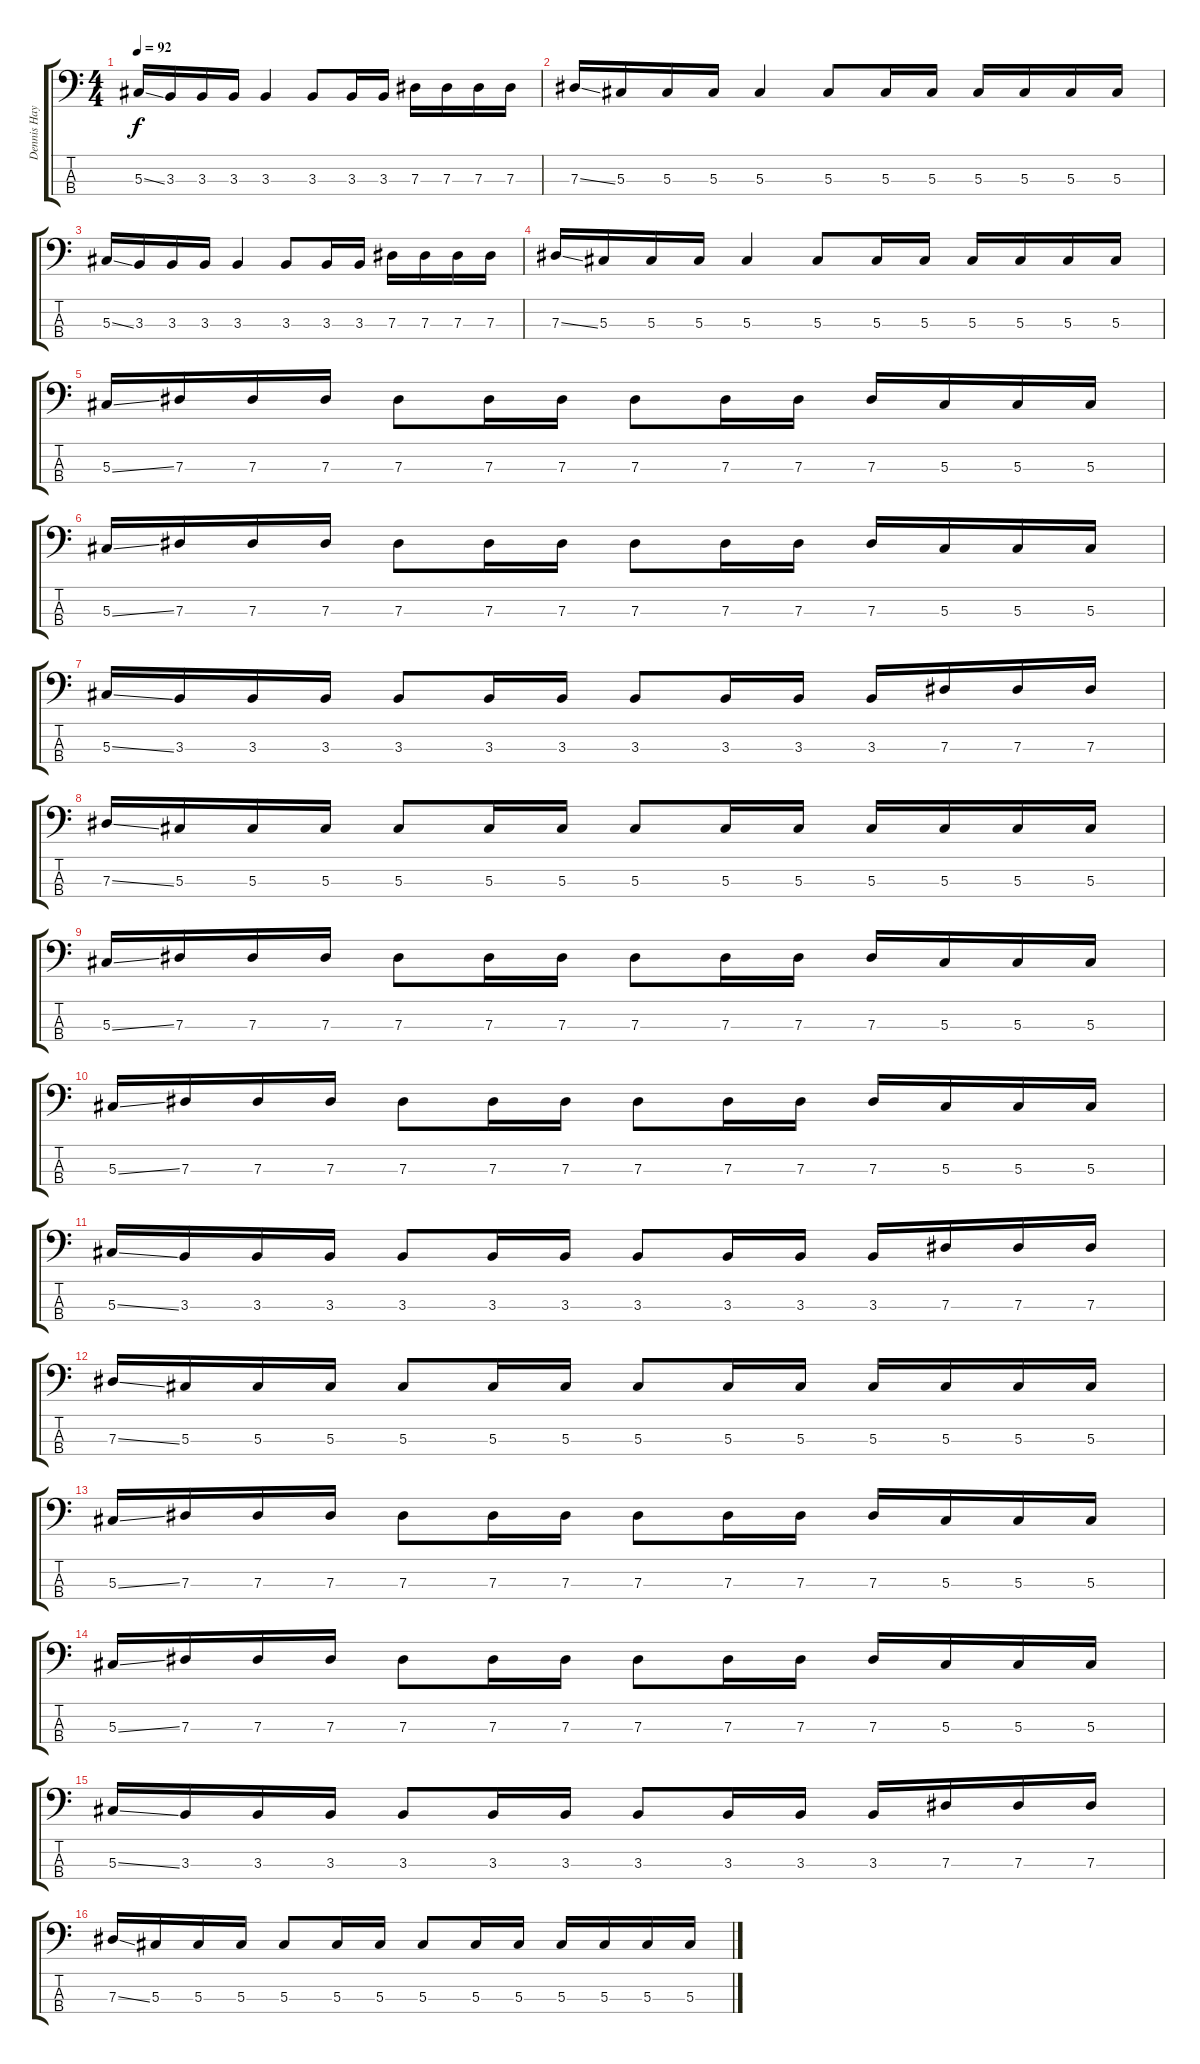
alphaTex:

\track ("Dennis Hayes" "Dennis Hay") {instrument electricbassfinger}
\staff {score tabs}
\tuning (Gb2 Db2 Ab1 Eb1) {hide}
\ts (4 4)
\tempo 92
\clef f4
\ks c
5.3{ss}.16{dy f} 3.3.16 3.3.16 3.3.16 3.3.4 3.3.8 3.3.16 3.3.16 7.3.16 7.3.16 7.3.16 7.3.16 |
7.3{ss}.16 5.3.16 5.3.16 5.3.16 5.3.4 5.3.8 5.3.16 5.3.16 5.3.16 5.3.16 5.3.16 5.3.16 |
5.3{ss}.16 3.3.16 3.3.16 3.3.16 3.3.4 3.3.8 3.3.16 3.3.16 7.3.16 7.3.16 7.3.16 7.3.16 |
7.3{ss}.16 5.3.16 5.3.16 5.3.16 5.3.4 5.3.8 5.3.16 5.3.16 5.3.16 5.3.16 5.3.16 5.3.16 |
5.3{ss}.16 7.3.16 7.3.16 7.3.16 7.3.8 7.3.16 7.3.16 7.3.8 7.3.16 7.3.16 7.3.16 5.3.16 5.3.16 5.3.16 |
5.3{ss}.16 7.3.16 7.3.16 7.3.16 7.3.8 7.3.16 7.3.16 7.3.8 7.3.16 7.3.16 7.3.16 5.3.16 5.3.16 5.3.16 |
5.3{ss}.16 3.3.16 3.3.16 3.3.16 3.3.8 3.3.16 3.3.16 3.3.8 3.3.16 3.3.16 3.3.16 7.3.16 7.3.16 7.3.16 |
7.3{ss}.16 5.3.16 5.3.16 5.3.16 5.3.8 5.3.16 5.3.16 5.3.8 5.3.16 5.3.16 5.3.16 5.3.16 5.3.16 5.3.16 |
5.3{ss}.16 7.3.16 7.3.16 7.3.16 7.3.8 7.3.16 7.3.16 7.3.8 7.3.16 7.3.16 7.3.16 5.3.16 5.3.16 5.3.16 |
5.3{ss}.16 7.3.16 7.3.16 7.3.16 7.3.8 7.3.16 7.3.16 7.3.8 7.3.16 7.3.16 7.3.16 5.3.16 5.3.16 5.3.16 |
5.3{ss}.16 3.3.16 3.3.16 3.3.16 3.3.8 3.3.16 3.3.16 3.3.8 3.3.16 3.3.16 3.3.16 7.3.16 7.3.16 7.3.16 |
7.3{ss}.16 5.3.16 5.3.16 5.3.16 5.3.8 5.3.16 5.3.16 5.3.8 5.3.16 5.3.16 5.3.16 5.3.16 5.3.16 5.3.16 |
5.3{ss}.16 7.3.16 7.3.16 7.3.16 7.3.8 7.3.16 7.3.16 7.3.8 7.3.16 7.3.16 7.3.16 5.3.16 5.3.16 5.3.16 |
5.3{ss}.16 7.3.16 7.3.16 7.3.16 7.3.8 7.3.16 7.3.16 7.3.8 7.3.16 7.3.16 7.3.16 5.3.16 5.3.16 5.3.16 |
5.3{ss}.16 3.3.16 3.3.16 3.3.16 3.3.8 3.3.16 3.3.16 3.3.8 3.3.16 3.3.16 3.3.16 7.3.16 7.3.16 7.3.16 |
7.3{ss}.16 5.3.16 5.3.16 5.3.16 5.3.8 5.3.16 5.3.16 5.3.8 5.3.16 5.3.16 5.3.16 5.3.16 5.3.16 5.3.16
